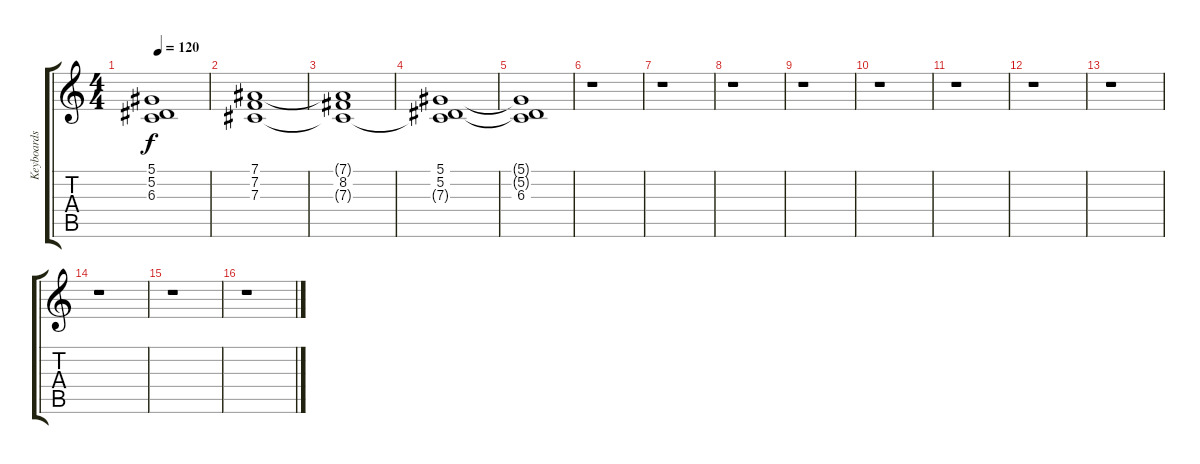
\track ("Keyboards" "Keyboards") {instrument stringensemble1}
\staff {score tabs}
\tuning (Eb4 Bb3 Gb3 Db3 Ab2 Eb2) {hide}
\ts (4 4)
\tempo 120
\clef g2
\ks c
(5.1{t} 5.2{t} 6.3).1{dy f} |
(7.1 7.2 7.3).1 |
(7.1{t} 8.2 7.3{t}).1 |
(5.1 5.2 7.3{t}).1 |
(5.1{t} 5.2{t} 6.3).1 |
\section ("" "")
r.1 |
r.1 |
r.1 |
r.1 |
r.1 |
r.1 |
r.1 |
r.1 |
r.1 |
r.1 |
r.1
